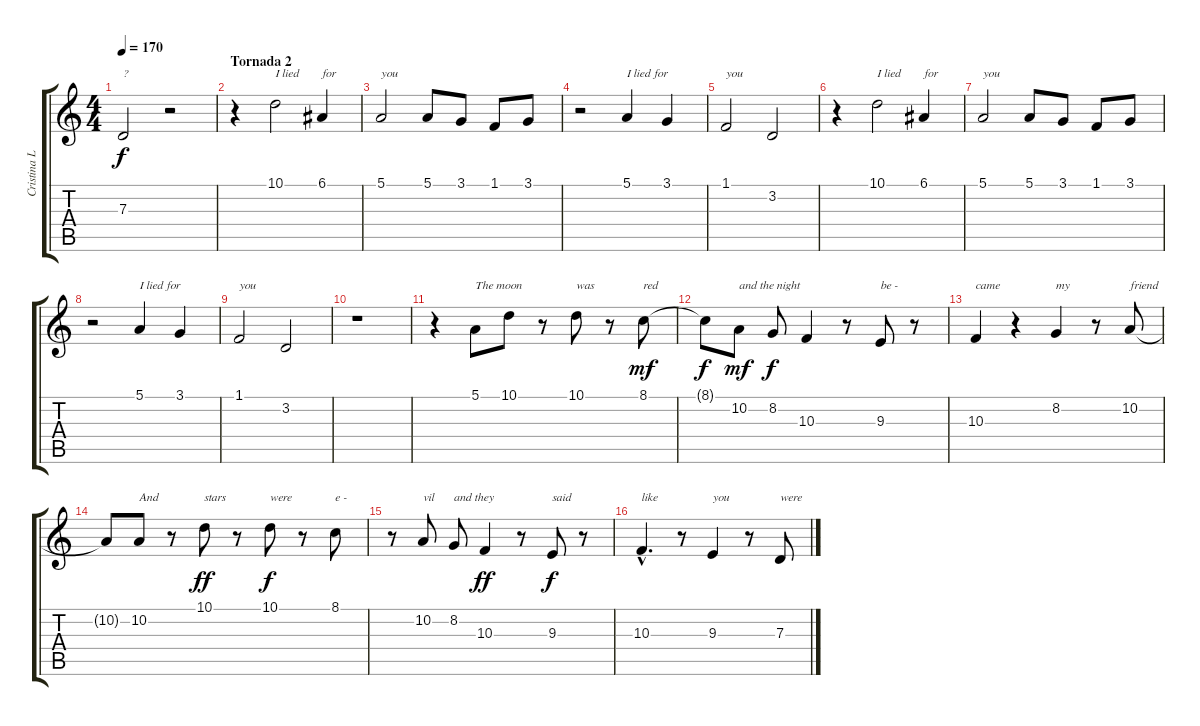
\track ("Cristina Llanos (Veu)" "Cristina L") {instrument lead6voice}
\staff {score tabs}
\tuning (E4 B3 G3 D3 A2 E2) {hide}
\ts (4 4)
\tempo 170
\clef g2
\ks c
7.3.2{txt "?" dy f} r.2 |
\section ("" "Tornada 2")
r.4 10.1.2{txt "I lied"} 6.1.4{txt "for"} |
5.1.2{txt "you"} 5.1.8 3.1.8 1.1.8 3.1.8 |
r.2 5.1.4{txt "I lied for"} 3.1.4 |
1.1.2{txt "you"} 3.2.2 |
r.4 10.1.2{txt "I lied"} 6.1.4{txt "for"} |
5.1.2{txt "you"} 5.1.8 3.1.8 1.1.8 3.1.8 |
r.2 5.1.4{txt "I lied for"} 3.1.4 |
1.1.2{txt "you"} 3.2.2 |
r.1 |
r.4 5.1.8{txt "The moon"} 10.1.8 r.8 10.1.8{txt "was"} r.8 8.1.8{txt "red" dy mf} |
8.1{t}.8{dy f} 10.2.8{txt "and the night" dy mf} 8.2.8{dy f} 10.3.4 r.8 9.3.8{txt "be -"} r.8 |
10.3.4{txt "came"} r.4 8.2.4{txt "my"} r.8 10.2.8{txt "friend"} |
10.2{t}.8 10.2.8{txt "And"} r.8 10.1.8{txt "stars" dy ff} r.8 10.1.8{txt "were" dy f} r.8 8.1.8{txt "e -"} |
r.8 10.2.8{txt "vil"} 8.2.8{txt "and they"} 10.3.4{dy ff} r.8 9.3.8{txt "said" dy f} r.8 |
10.3{hac}.4{d txt "like"} r.8 9.3.4{txt "you"} r.8 7.3.8{txt "were"}
